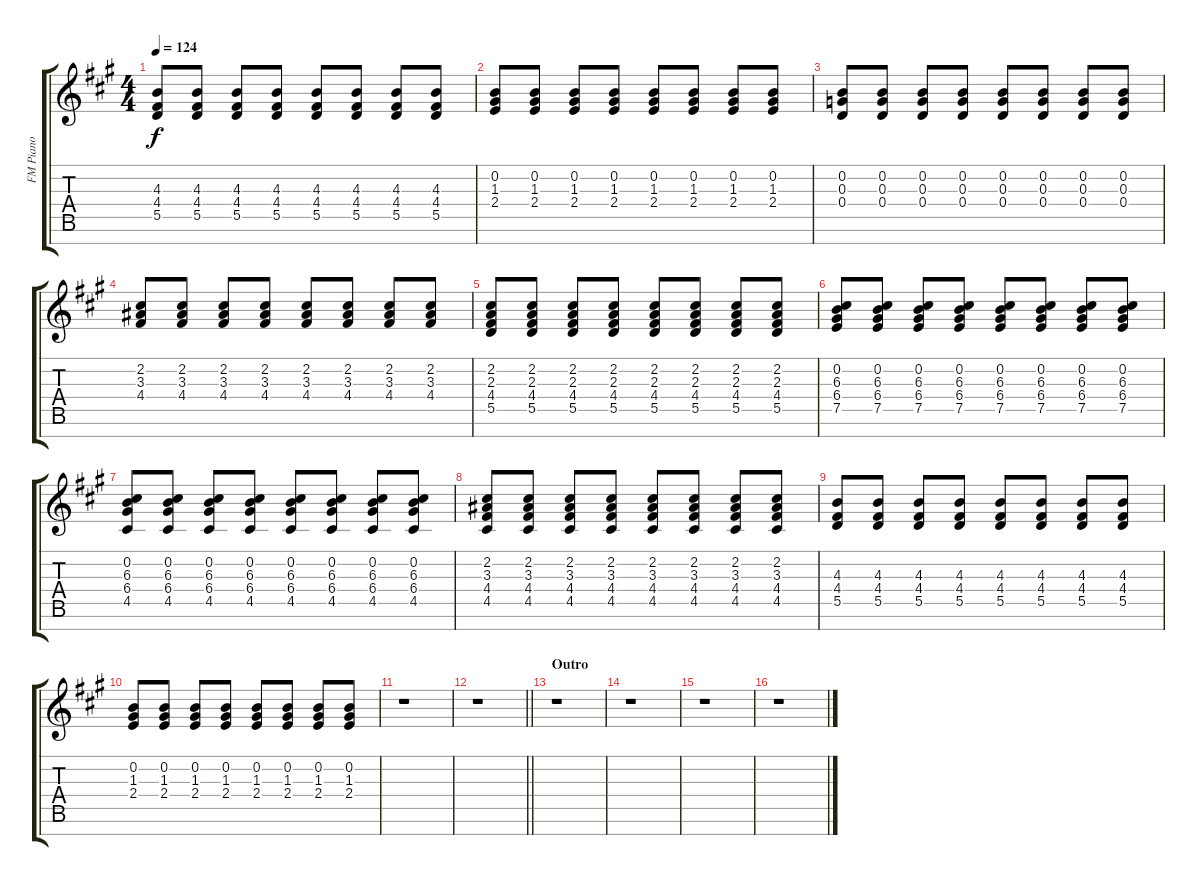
\track ("FM Piano" "FM Piano") {instrument electricgrandpiano}
\staff {score tabs}
\tuning (E5 B4 G4 D4 A3 E3 B2) {hide}
\ts (4 4)
\tempo 124
\clef g2
\ks a
(4.3 4.4 5.5).8{dy f} (4.3 4.4 5.5).8 (4.3 4.4 5.5).8 (4.3 4.4 5.5).8 (4.3 4.4 5.5).8 (4.3 4.4 5.5).8 (4.3 4.4 5.5).8 (4.3 4.4 5.5).8 |
(0.2 1.3 2.4).8 (0.2 1.3 2.4).8 (0.2 1.3 2.4).8 (0.2 1.3 2.4).8 (0.2 1.3 2.4).8 (0.2 1.3 2.4).8 (0.2 1.3 2.4).8 (0.2 1.3 2.4).8 |
(0.2 0.3 0.4).8 (0.2 0.3 0.4).8 (0.2 0.3 0.4).8 (0.2 0.3 0.4).8 (0.2 0.3 0.4).8 (0.2 0.3 0.4).8 (0.2 0.3 0.4).8 (0.2 0.3 0.4).8 |
(2.2 3.3 4.4).8 (2.2 3.3 4.4).8 (2.2 3.3 4.4).8 (2.2 3.3 4.4).8 (2.2 3.3 4.4).8 (2.2 3.3 4.4).8 (2.2 3.3 4.4).8 (2.2 3.3 4.4).8 |
(2.2 2.3 4.4 5.5).8 (2.2 2.3 4.4 5.5).8 (2.2 2.3 4.4 5.5).8 (2.2 2.3 4.4 5.5).8 (2.2 2.3 4.4 5.5).8 (2.2 2.3 4.4 5.5).8 (2.2 2.3 4.4 5.5).8 (2.2 2.3 4.4 5.5).8 |
(0.2 6.3 6.4 7.5).8 (0.2 6.3 6.4 7.5).8 (0.2 6.3 6.4 7.5).8 (0.2 6.3 6.4 7.5).8 (0.2 6.3 6.4 7.5).8 (0.2 6.3 6.4 7.5).8 (0.2 6.3 6.4 7.5).8 (0.2 6.3 6.4 7.5).8 |
(0.2 6.3 6.4 4.5).8 (0.2 6.3 6.4 4.5).8 (0.2 6.3 6.4 4.5).8 (0.2 6.3 6.4 4.5).8 (0.2 6.3 6.4 4.5).8 (0.2 6.3 6.4 4.5).8 (0.2 6.3 6.4 4.5).8 (0.2 6.3 6.4 4.5).8 |
(2.2 3.3 4.4 4.5).8 (2.2 3.3 4.4 4.5).8 (2.2 3.3 4.4 4.5).8 (2.2 3.3 4.4 4.5).8 (2.2 3.3 4.4 4.5).8 (2.2 3.3 4.4 4.5).8 (2.2 3.3 4.4 4.5).8 (2.2 3.3 4.4 4.5).8 |
(4.3 4.4 5.5).8 (4.3 4.4 5.5).8 (4.3 4.4 5.5).8 (4.3 4.4 5.5).8 (4.3 4.4 5.5).8 (4.3 4.4 5.5).8 (4.3 4.4 5.5).8 (4.3 4.4 5.5).8 |
(0.2 1.3 2.4).8 (0.2 1.3 2.4).8 (0.2 1.3 2.4).8 (0.2 1.3 2.4).8 (0.2 1.3 2.4).8 (0.2 1.3 2.4).8 (0.2 1.3 2.4).8 (0.2 1.3 2.4).8 |
r.1 |
\barLineRight lightlight
r.1 |
\section ("" "Outro")
r.1 |
r.1 |
r.1 |
r.1
